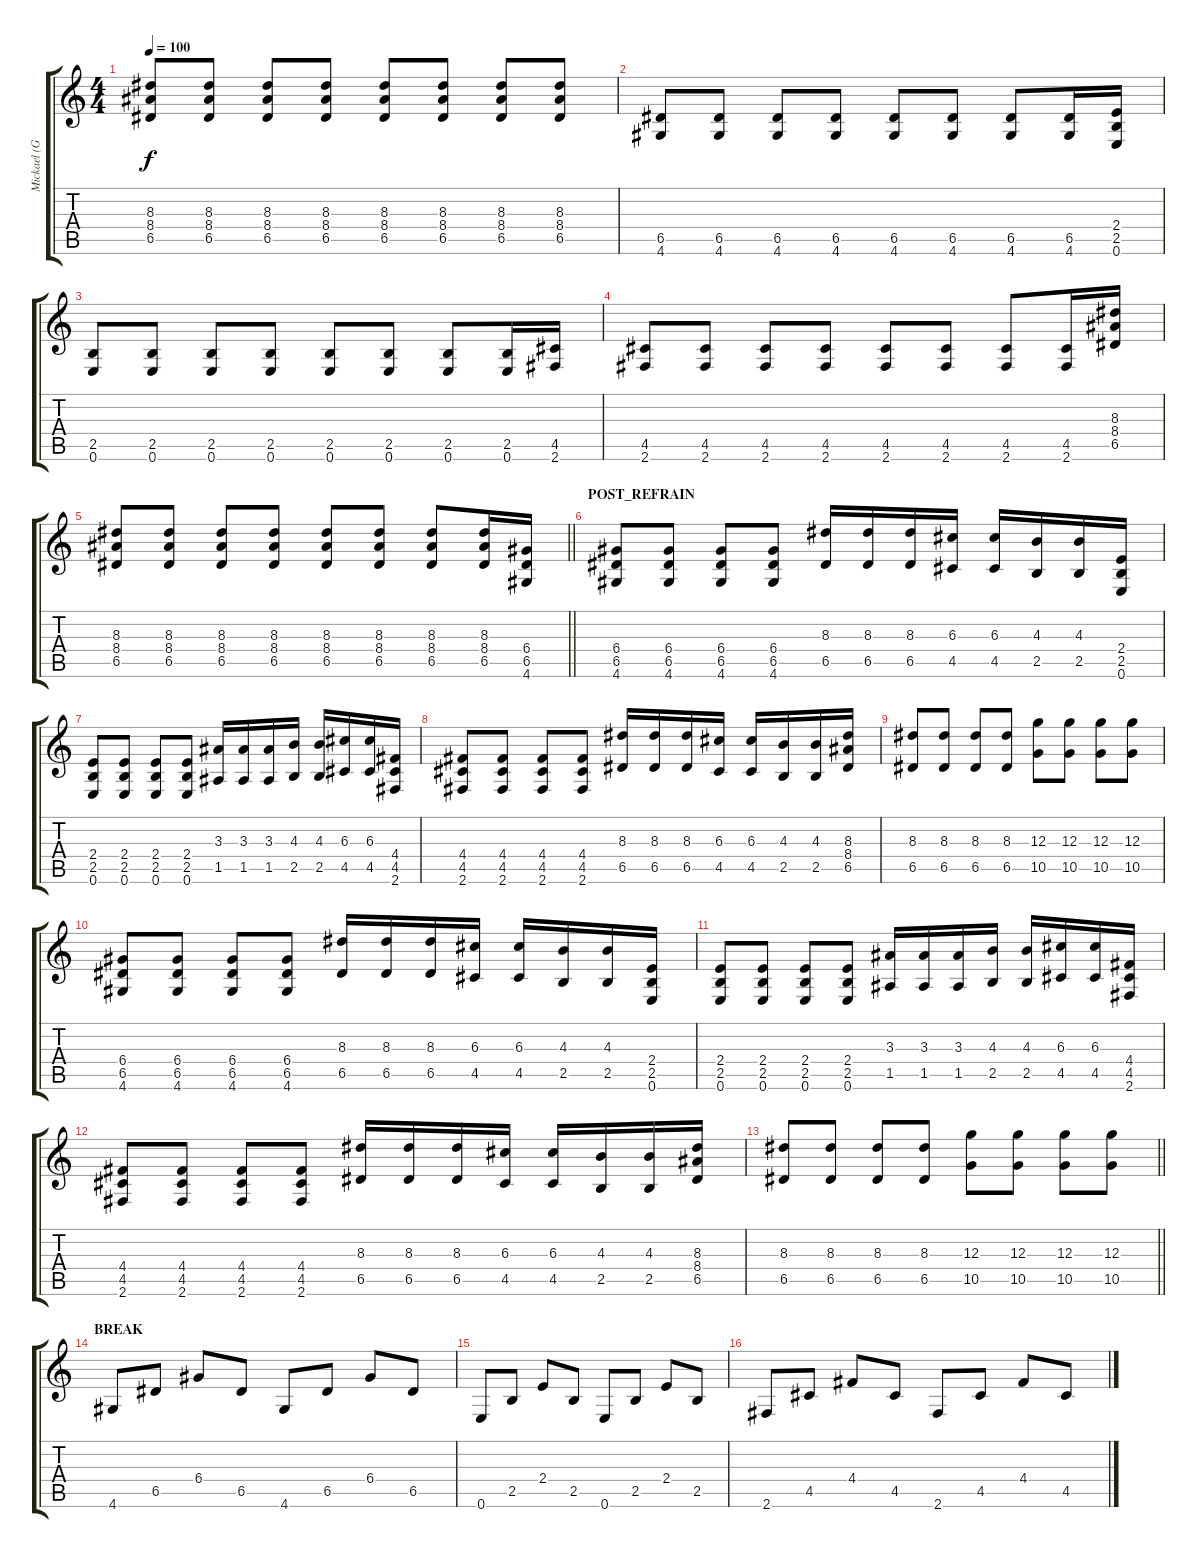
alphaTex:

\track ("Mickael (Guitare_01)" "Mickael (G") {instrument distortionguitar}
\staff {score tabs}
\tuning (E4 B3 G3 D3 A2 E2) {hide}
\ts (4 4)
\tempo 100
\clef g2
\ks c
(8.3 8.4 6.5).8{dy f} (8.3 8.4 6.5).8 (8.3 8.4 6.5).8 (8.3 8.4 6.5).8 (8.3 8.4 6.5).8 (8.3 8.4 6.5).8 (8.3 8.4 6.5).8 (8.3 8.4 6.5).8 |
(6.5 4.6).8 (6.5 4.6).8 (6.5 4.6).8 (6.5 4.6).8 (6.5 4.6).8 (6.5 4.6).8 (6.5 4.6).8 (6.5 4.6).16 (2.4 2.5 0.6).16 |
(2.5 0.6).8 (2.5 0.6).8 (2.5 0.6).8 (2.5 0.6).8 (2.5 0.6).8 (2.5 0.6).8 (2.5 0.6).8 (2.5 0.6).16 (4.5 2.6).16 |
(4.5 2.6).8 (4.5 2.6).8 (4.5 2.6).8 (4.5 2.6).8 (4.5 2.6).8 (4.5 2.6).8 (4.5 2.6).8 (4.5 2.6).16 (8.3 8.4 6.5).16 |
\barLineRight lightlight
(8.3 8.4 6.5).8 (8.3 8.4 6.5).8 (8.3 8.4 6.5).8 (8.3 8.4 6.5).8 (8.3 8.4 6.5).8 (8.3 8.4 6.5).8 (8.3 8.4 6.5).8 (8.3 8.4 6.5).16 (6.4 6.5 4.6).16 |
\section ("" "POST_REFRAIN")
(6.4 6.5 4.6).8 (6.4 6.5 4.6).8 (6.4 6.5 4.6).8 (6.4 6.5 4.6).8 (8.3 6.5).16 (8.3 6.5).16 (8.3 6.5).16 (6.3 4.5).16 (6.3 4.5).16 (4.3 2.5).16 (4.3 2.5).16 (2.4 2.5 0.6).16 |
(2.4 2.5 0.6).8 (2.4 2.5 0.6).8 (2.4 2.5 0.6).8 (2.4 2.5 0.6).8 (3.3 1.5).16 (3.3 1.5).16 (3.3 1.5).16 (4.3 2.5).16 (4.3 2.5).16 (6.3 4.5).16 (6.3 4.5).16 (4.4 4.5 2.6).16 |
(4.4 4.5 2.6).8 (4.4 4.5 2.6).8 (4.4 4.5 2.6).8 (4.4 4.5 2.6).8 (8.3 6.5).16 (8.3 6.5).16 (8.3 6.5).16 (6.3 4.5).16 (6.3 4.5).16 (4.3 2.5).16 (4.3 2.5).16 (8.3 8.4 6.5).16 |
(8.3 6.5).8 (8.3 6.5).8 (8.3 6.5).8 (8.3 6.5).8 (12.3 10.5).8 (12.3 10.5).8 (12.3 10.5).8 (12.3 10.5).8 |
(6.4 6.5 4.6).8 (6.4 6.5 4.6).8 (6.4 6.5 4.6).8 (6.4 6.5 4.6).8 (8.3 6.5).16 (8.3 6.5).16 (8.3 6.5).16 (6.3 4.5).16 (6.3 4.5).16 (4.3 2.5).16 (4.3 2.5).16 (2.4 2.5 0.6).16 |
(2.4 2.5 0.6).8 (2.4 2.5 0.6).8 (2.4 2.5 0.6).8 (2.4 2.5 0.6).8 (3.3 1.5).16 (3.3 1.5).16 (3.3 1.5).16 (4.3 2.5).16 (4.3 2.5).16 (6.3 4.5).16 (6.3 4.5).16 (4.4 4.5 2.6).16 |
(4.4 4.5 2.6).8 (4.4 4.5 2.6).8 (4.4 4.5 2.6).8 (4.4 4.5 2.6).8 (8.3 6.5).16 (8.3 6.5).16 (8.3 6.5).16 (6.3 4.5).16 (6.3 4.5).16 (4.3 2.5).16 (4.3 2.5).16 (8.3 8.4 6.5).16 |
\barLineRight lightlight
(8.3 6.5).8 (8.3 6.5).8 (8.3 6.5).8 (8.3 6.5).8 (12.3 10.5).8 (12.3 10.5).8 (12.3 10.5).8 (12.3 10.5).8 |
\section ("" "BREAK")
4.6.8 6.5.8 6.4.8 6.5.8 4.6.8 6.5.8 6.4.8 6.5.8 |
0.6.8 2.5.8 2.4.8 2.5.8 0.6.8 2.5.8 2.4.8 2.5.8 |
2.6.8 4.5.8 4.4.8 4.5.8 2.6.8 4.5.8 4.4.8 4.5.8
